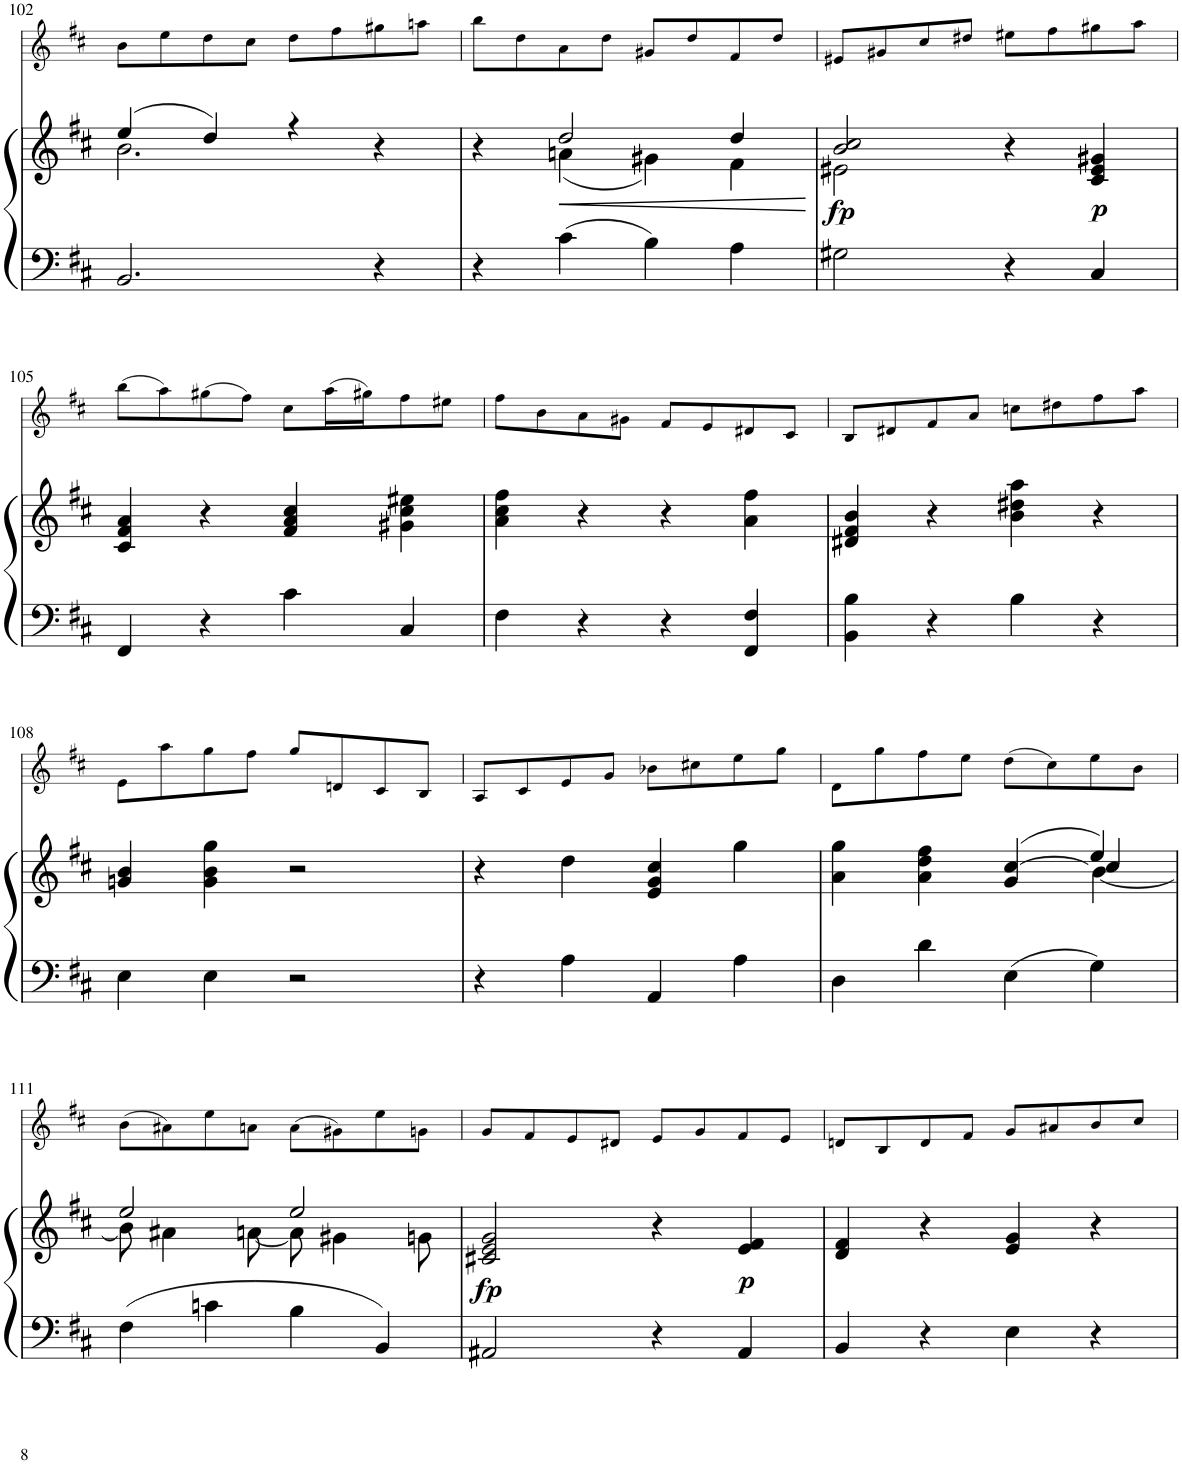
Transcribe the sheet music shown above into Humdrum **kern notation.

**kern	**kern	**dynam	**kern
*part2	*part2	*part2	*part1
*staff3	*staff2	*staff2/3	*staff1
*I"Piano	*	*	*I"Violin
*I'Pno	*	*	*I'Vln
!!LO:PB:g=z
*clefF4	*clefG2	*	*clefG2
*k[f#c#]	*k[f#c#]	*	*k[f#c#]
*M2/2	*M2/2	*	*M2/2
*met(c|)	*met(c|)	*	*met(c|)
=102	=102	=102	=102
*	*^	*	*
2.BB/	(4ee/	2.b\	.	8b\L
.	.	.	.	8ee\
.	4dd/)	.	.	8dd\
.	.	.	.	8cc#\J
.	4r	.	.	8dd\L
.	.	.	.	8ff#\
4r	4r	4ryy	.	8gg#X\
.	.	.	.	8aan\J
=103	=103	=103	=103	=103
4r	4r	4ryy	.	8bb\L
.	.	.	.	8dd\
4c#\	2dd/	(4an\	.	8a\
.	.	.	.	8dd\J
4B\	.	4g#X\)	.	8g#X/L
.	.	.	.	8dd/
4A\	4dd/	4f#\	.	8f#/
.	.	.	.	8dd/J
=104	=104	=104	=104	=104
!	!	!	!LO:DY:b	!
2G#X\	2b/ 2cc#/	2e#X\	fp	8e#X/L
.	.	.	.	8g#X/
.	.	.	.	8cc#/
.	.	.	.	8dd#X/J
4r	4r	2ryy	.	8ee#X\L
.	.	.	.	8ff#\
!	!	!	!LO:DY:b	!
4C#/	4c#/ 4e#/ 4g#X/	.	p	8gg#X\
.	.	.	.	8aa\J
*	*v	*v	*	*
!!LO:LB:g=z
=105	=105	=105	=105
4FF#/	4c#/ 4f#/ 4a/	.	(8bb\L
.	.	.	8aa\)
4r	4r	.	(8gg#X\
.	.	.	8ff#\J)
4c#\	4f#/ 4a/ 4cc#/	.	8cc#\L
.	.	.	(16aa\L
.	.	.	16gg#X\J)
4C#/	4g#X\ 4cc#\ 4ee#X\	.	8ff#\
.	.	.	8ee#X\J
=106	=106	=106	=106
4F#\	4a\ 4cc#\ 4ff#\	.	8ff#\L
.	.	.	8b\
4r	4r	.	8a\
.	.	.	8g#X\J
4r	4r	.	8f#/L
.	.	.	8e/
4FF#/ 4F#/	4a\ 4ff#\	.	8d#X/
.	.	.	8c#/J
=107	=107	=107	=107
4BB\ 4B\	4d#X/ 4f#/ 4b/	.	8B/L
.	.	.	8d#X/
4r	4r	.	8f#/
.	.	.	8a/J
4B\	4b\ 4dd#X\ 4aa\	.	8ccn\L
.	.	.	8dd#X\
4r	4r	.	8ff#\
.	.	.	8aa\J
!!LO:LB:g=z
=108	=108	=108	=108
4E\	4gn/ 4b/	.	8e\L
.	.	.	8aa\
4E\	4g\ 4b\ 4gg\	.	8gg\
.	.	.	8ff#\J
2r	2r	.	8gg/L
.	.	.	8dn/
.	.	.	8c#/
.	.	.	8B/J
=109	=109	=109	=109
4r	4r	.	8A/L
.	.	.	8c#/
4A\	4dd\	.	8e/
.	.	.	8g/J
4AA/	4e/ 4g/ 4cc#/	.	8b-X\L
.	.	.	8cc#X\
4A\	4gg\	.	8ee\
.	.	.	8gg\J
=110	=110	=110	=110
*	*^	*	*
*	*	*^	*	*
4D\	4a\ 4gg\	2.ryy	2.ryy	.	8d\L
.	.	.	.	.	8gg\
4d\	4a\ 4dd\ 4ff#\	.	.	.	8ff#\
.	.	.	.	.	8ee\J
4E\	(4g/ [>4cc#/	.	.	.	(8dd\L
.	.	.	.	.	8cc#\)
4G\	4ee/)	[4b\	4cc#/]	.	8ee\
.	.	.	.	.	8b\J
*	*	*v	*v	*	*
!!LO:LB:g=z
=111	=111	=111	=111	=111
4F#\	2ee/	8b\]	.	(8b\L
.	.	4a#X\	.	8a#X\)
4cn\	.	.	.	8ee\
.	.	[8an\	.	8an\J
4B\	2ee/	8a\]	.	(8a\L
.	.	4g#X\	.	8g#X\)
4BB/	.	.	.	8ee\
.	.	8gn\	.	8gn\J
=112	=112	=112	=112	=112
!	!	!	!LO:DY:b	!
*	*v	*v	*	*
2AA#X/	2c#X/ 2e/ 2g/	fp	8g/L
.	.	.	8f#/
.	.	.	8e/
.	.	.	8d#X/J
4r	4r	.	8e/L
.	.	.	8g/
!	!	!LO:DY:b	!
4AA#/	4e/ 4f#/	p	8f#/
.	.	.	8e/J
=113	=113	=113	=113
4BB/	4d/ 4f#/	.	8dn/L
.	.	.	8B/
4r	4r	.	8d/
.	.	.	8f#/J
4E\	4e/ 4g/	.	8g/L
.	.	.	8a#X/
4r	4r	.	8b/
.	.	.	8cc#/J
=	=	=	=
*-	*-	*-	*-
